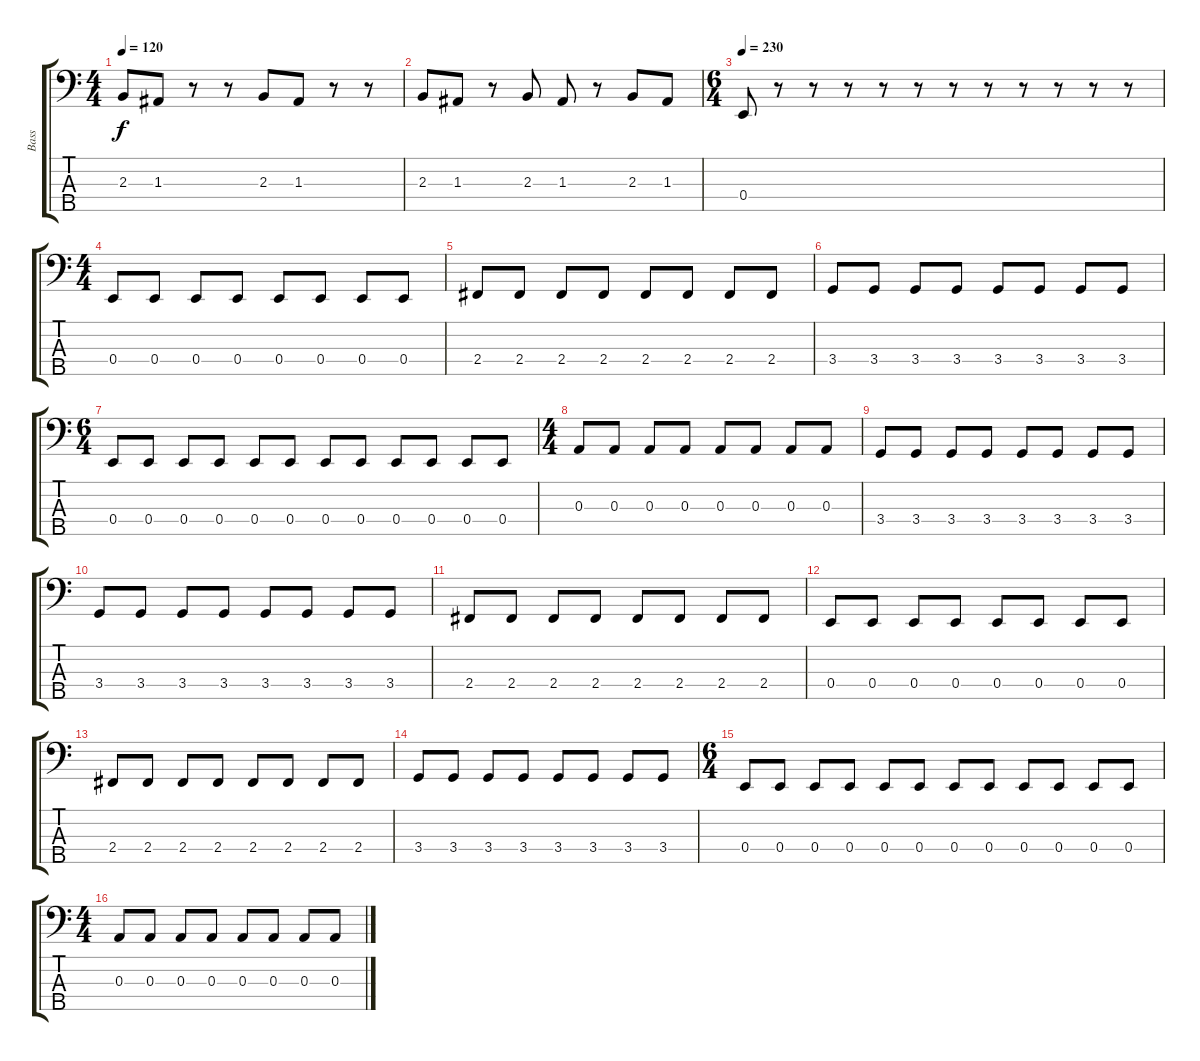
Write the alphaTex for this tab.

\track ("Bass" "Bass") {instrument electricbasspick}
\staff {score tabs}
\tuning (G2 D2 A1 E1 B0) {hide}
\ts (4 4)
\tempo 120
\clef f4
\ks c
2.3.8{dy f} 1.3.8 r.8 r.8 2.3.8 1.3.8 r.8 r.8 |
2.3.8 1.3.8 r.8 2.3.8 1.3.8 r.8 2.3.8 1.3.8 |
\ts (6 4)
\tempo 230
0.4.8 r.8 r.8 r.8 r.8 r.8 r.8 r.8 r.8 r.8 r.8 r.8 |
\ts (4 4)
0.4.8 0.4.8 0.4.8 0.4.8 0.4.8 0.4.8 0.4.8 0.4.8 |
2.4.8 2.4.8 2.4.8 2.4.8 2.4.8 2.4.8 2.4.8 2.4.8 |
3.4.8 3.4.8 3.4.8 3.4.8 3.4.8 3.4.8 3.4.8 3.4.8 |
\ts (6 4)
0.4.8 0.4.8 0.4.8 0.4.8 0.4.8 0.4.8 0.4.8 0.4.8 0.4.8 0.4.8 0.4.8 0.4.8 |
\ts (4 4)
0.3.8 0.3.8 0.3.8 0.3.8 0.3.8 0.3.8 0.3.8 0.3.8 |
3.4.8 3.4.8 3.4.8 3.4.8 3.4.8 3.4.8 3.4.8 3.4.8 |
3.4.8 3.4.8 3.4.8 3.4.8 3.4.8 3.4.8 3.4.8 3.4.8 |
2.4.8 2.4.8 2.4.8 2.4.8 2.4.8 2.4.8 2.4.8 2.4.8 |
0.4.8 0.4.8 0.4.8 0.4.8 0.4.8 0.4.8 0.4.8 0.4.8 |
2.4.8 2.4.8 2.4.8 2.4.8 2.4.8 2.4.8 2.4.8 2.4.8 |
3.4.8 3.4.8 3.4.8 3.4.8 3.4.8 3.4.8 3.4.8 3.4.8 |
\ts (6 4)
0.4.8 0.4.8 0.4.8 0.4.8 0.4.8 0.4.8 0.4.8 0.4.8 0.4.8 0.4.8 0.4.8 0.4.8 |
\ts (4 4)
0.3.8 0.3.8 0.3.8 0.3.8 0.3.8 0.3.8 0.3.8 0.3.8
